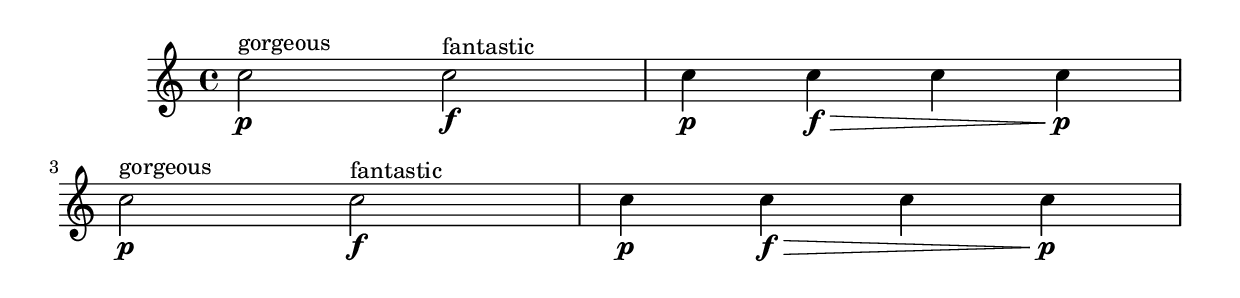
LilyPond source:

%% Do not edit this file; it is automatically
%% generated from LSR http://lsr.dsi.unimi.it
%% This file is in the public domain.
\version "2.13.10"

\header {
  lsrtags = "tweaks-and-overrides, spacing"

%% Translation of GIT committish: b2d4318d6c53df8469dfa4da09b27c15a374d0ca
  texidoces = "
Mediante el establecimiento de la propiedad @code{'Y-extent} a un valor
adecuado, todos los objetos @code{DynamicLineSpanner} (reguladores e
indicaciones dinámicas textuales) se pueden alinear con un punto de
referencia común, independientemente de sus dimensiones.  De esta
manera, todos los elementos estarán alineados verticalmente,
produciendo así un resultado más satisfactorio.

Se usa una idea similar para alinear las inscripciones de texto a lo
largo de su línea de base.

"
  doctitlees = "Indicaciones dinámicas y textuales alineadas verticalmente"

%% Translation of GIT committish: d96023d8792c8af202c7cb8508010c0d3648899d
texidocde = "
Indem man die @code{'Y-extent}-Eigenschaft auf einen passenden Wert setzt,
können alle @code{DynamicLineSpanner}-Objekte (Crescendo-Klammern und
Dynamik-Texte)  (hairpins and dynamic texts) unabhängig von ihrer
wirklichen Ausdehnung an einem gemeinsamen Referenzpunkt ausgerichtet werden.
Auf diese Weise ist jedes Element vertikal ausgerichtet und der Notensatz
sieht ansprechender aus.

Die gleiche Idee wird benutzt, um Textbeschriftungen an ihrer
Grundlinie auszurichten.

"
  doctitlede = "Vertikale Ausrichtung von Dynamik und Textbeschriftung beeinflussen"
%% Translation of GIT committish: ae814f45737bd1bdaf65b413a4c37f70b84313b7
  texidocfr = "
Vous pourrez, en jouant sur la propriété @code{'Y-extent}, aligner les
différents objets @code{DynamicLineSpanner} (souflets ou textuels)
quelle que soit leur étendue, par rapport à un même point de référence.
Tous les éléments seront alors centrés sur une même ligne, ce qui sera
visuellement plus agréable.

C'est le même principe qui sert à aligner les indications textuelles sur
une ligne de référence.

"
  doctitlefr = "Alignement vertical des nuances indications textuelles"


  texidoc = "
By setting the @code{'Y-extent} property to a suitable value, all
@code{DynamicLineSpanner} objects (hairpins and dynamic texts) can be
aligned to a common reference point, regardless of their actual extent.
This way, every element will be vertically aligned, thus producing a
more pleasing output.

The same idea is used to align the text scripts along their baseline.

"
  doctitle = "Vertically aligned dynamics and textscripts"
} % begin verbatim

music = \relative c'' {
  c2\p^\markup { gorgeous } c\f^\markup { fantastic }
  c4\p c\f\> c c\!\p
}

{
  \music \break
  \override DynamicLineSpanner #'staff-padding = #2.0
  \override DynamicLineSpanner #'Y-extent = #'(-1.5 . 1.5)
  \override TextScript #'Y-extent = #'(-1.5 . 1.5)
  \music
}

